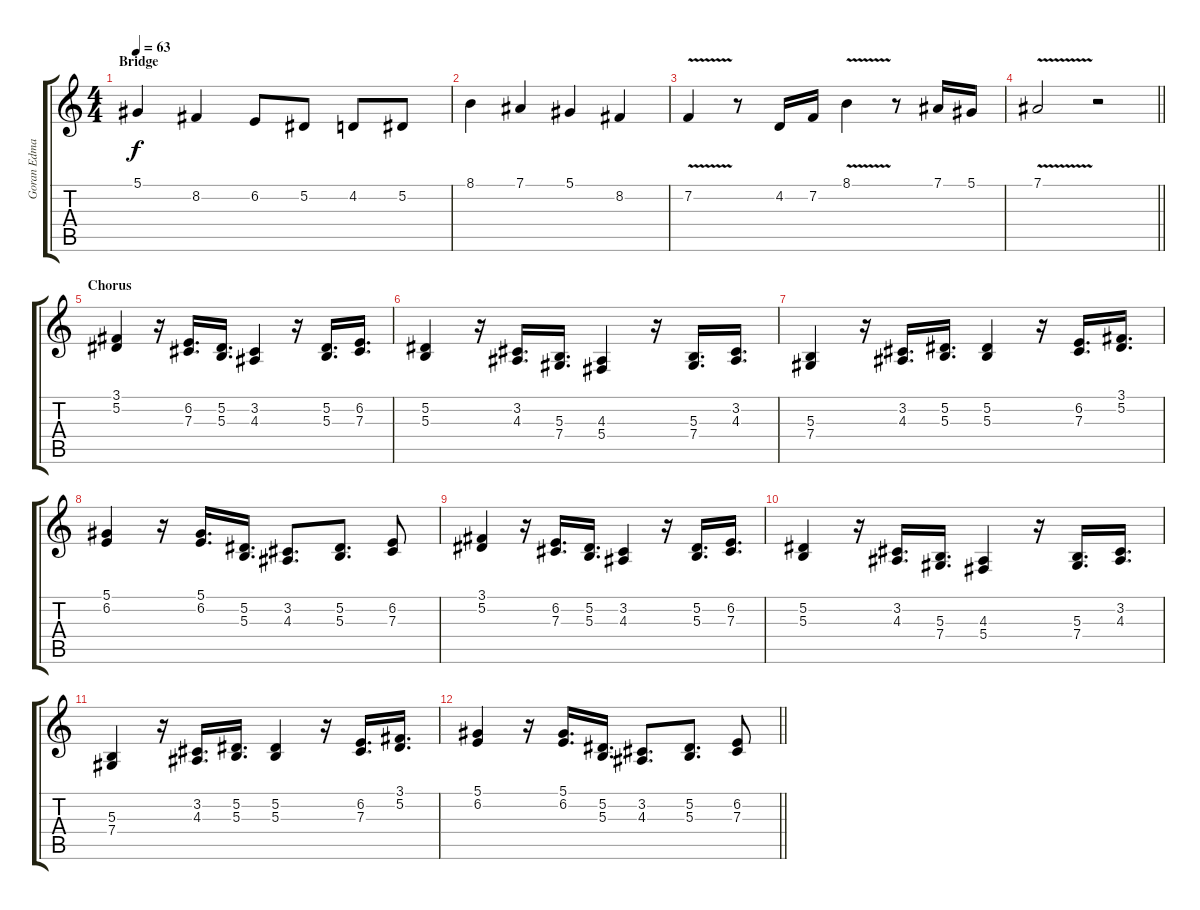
\track ("Goran Edman" "Goran Edma") {instrument lead2sawtooth}
\staff {score tabs}
\tuning (Eb4 Bb3 Gb3 Db3 Ab2 Eb2) {hide}
\ts (4 4)
\section ("" "Bridge")
\tempo 63
\clef g2
\ks c
5.1.4{dy f} 8.2.4 6.2.8 5.2.8 4.2.8 5.2.8 |
8.1.4 7.1.4 5.1.4 8.2.4 |
7.2{v}.4 r.8 4.2.16 7.2.16 8.1{v}.4 r.8 7.1.16 5.1.16 |
\barLineRight lightlight
7.1{v}.2 r.2 |
\section ("" "Chorus")
(3.1 5.2).4 r.16 (6.2 7.3).16{d} (5.2 5.3).16{d} (3.2 4.3).4 r.16 (5.2 5.3).16{d} (6.2 7.3).16{d} |
(5.2 5.3).4 r.16 (3.2 4.3).16{d} (5.3 7.4).16{d} (4.3 5.4).4 r.16 (5.3 7.4).16{d} (3.2 4.3).16{d} |
(5.3 7.4).4 r.16 (3.2 4.3).16{d} (5.2 5.3).16{d} (5.2 5.3).4 r.16 (6.2 7.3).16{d} (3.1 5.2).16{d} |
(5.1 6.2).4 r.16 (5.1 6.2).16{d} (5.2 5.3).16{d} (3.2 4.3).8{d} (5.2 5.3).8{d} (6.2 7.3).8 |
(3.1 5.2).4 r.16 (6.2 7.3).16{d} (5.2 5.3).16{d} (3.2 4.3).4 r.16 (5.2 5.3).16{d} (6.2 7.3).16{d} |
(5.2 5.3).4 r.16 (3.2 4.3).16{d} (5.3 7.4).16{d} (4.3 5.4).4 r.16 (5.3 7.4).16{d} (3.2 4.3).16{d} |
(5.3 7.4).4 r.16 (3.2 4.3).16{d} (5.2 5.3).16{d} (5.2 5.3).4 r.16 (6.2 7.3).16{d} (3.1 5.2).16{d} |
\barLineRight lightlight
(5.1 6.2).4 r.16 (5.1 6.2).16{d} (5.2 5.3).16{d} (3.2 4.3).8{d} (5.2 5.3).8{d} (6.2 7.3).8
